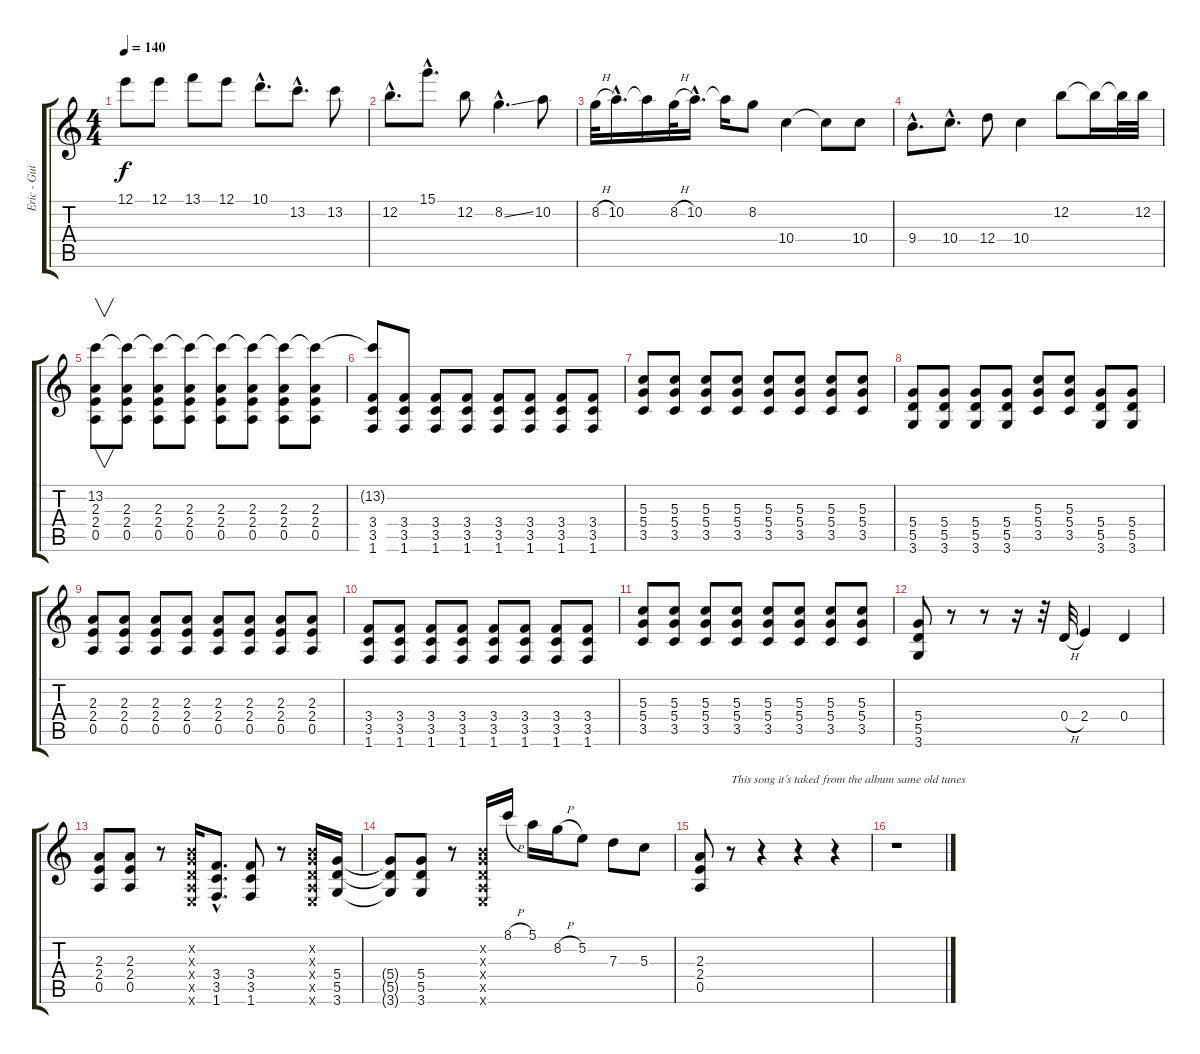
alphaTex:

\track ("Eric - Guitar 1" "Eric - Gui") {instrument distortionguitar}
\staff {score tabs}
\tuning (E4 B3 G3 D3 A2 E2) {hide}
\ts (4 4)
\tempo 140
\clef g2
\ks c
12.1.8{dy f} 12.1.8 13.1.8 12.1.8 10.1{hac}.8{d} 13.2{hac}.8{d} 13.2.8 |
12.2{hac}.8{d} 15.1{hac}.8{d} 12.2.8 8.2{ss hac}.4{d} 10.2.8 |
8.2{h}.32 10.2{hac}.16{d} 10.2{t}.16 8.2{h}.32 10.2{hac}.16{d} 10.2{t}.16 8.2.8 10.4.4 10.4{t}.8 10.4.8 |
9.4{hac}.8{d} 10.4{hac}.8{d} 12.4.8 10.4.4 12.2.8 12.2{t}.16 12.2{t}.32 12.2.32 |
(13.2 2.3 2.4 0.5).8{v} (13.2{t} 2.3 2.4 0.5).8 (13.2{t} 2.3 2.4 0.5).8 (13.2{t} 2.3 2.4 0.5).8 (13.2{t} 2.3 2.4 0.5).8 (13.2{t} 2.3 2.4 0.5).8 (13.2{t} 2.3 2.4 0.5).8 (13.2{t} 2.3 2.4 0.5).8 |
(13.2{t} 3.4 3.5 1.6).8 (3.4 3.5 1.6).8 (3.4 3.5 1.6).8 (3.4 3.5 1.6).8 (3.4 3.5 1.6).8 (3.4 3.5 1.6).8 (3.4 3.5 1.6).8 (3.4 3.5 1.6).8 |
(5.3 5.4 3.5).8 (5.3 5.4 3.5).8 (5.3 5.4 3.5).8 (5.3 5.4 3.5).8 (5.3 5.4 3.5).8 (5.3 5.4 3.5).8 (5.3 5.4 3.5).8 (5.3 5.4 3.5).8 |
(5.4 5.5 3.6).8 (5.4 5.5 3.6).8 (5.4 5.5 3.6).8 (5.4 5.5 3.6).8 (5.3 5.4 3.5).8 (5.3 5.4 3.5).8 (5.4 5.5 3.6).8 (5.4 5.5 3.6).8 |
(2.3 2.4 0.5).8 (2.3 2.4 0.5).8 (2.3 2.4 0.5).8 (2.3 2.4 0.5).8 (2.3 2.4 0.5).8 (2.3 2.4 0.5).8 (2.3 2.4 0.5).8 (2.3 2.4 0.5).8 |
(3.4 3.5 1.6).8 (3.4 3.5 1.6).8 (3.4 3.5 1.6).8 (3.4 3.5 1.6).8 (3.4 3.5 1.6).8 (3.4 3.5 1.6).8 (3.4 3.5 1.6).8 (3.4 3.5 1.6).8 |
(5.3 5.4 3.5).8 (5.3 5.4 3.5).8 (5.3 5.4 3.5).8 (5.3 5.4 3.5).8 (5.3 5.4 3.5).8 (5.3 5.4 3.5).8 (5.3 5.4 3.5).8 (5.3 5.4 3.5).8 |
(5.4 5.5 3.6).8 r.8 r.8 r.16 r.32 0.4{h}.32 2.4.4 0.4.4 |
(2.3 2.4 0.5).8 (2.3 2.4 0.5).8 r.8 (0.2{x} 0.3{x} 0.4{x} 0.5{x} 0.6{x}).16 (3.4{hac} 3.5{hac} 1.6{hac}).8{d} (3.4 3.5 1.6).8 r.8 (0.2{x} 0.3{x} 0.4{x} 0.5{x} 0.6{x}).16 (5.4 5.5 3.6).16 |
(5.4{t} 5.5{t} 3.6{t}).8 (5.4 5.5 3.6).8 r.8 (0.2{x} 0.3{x} 0.4{x} 0.5{x} 0.6{x}).16 8.1{h}.16 5.1.16 8.2{h}.16 5.2.8 7.3.8 5.3.8 |
(2.3 2.4 0.5).8 r.8{txt "This song it´s taked from the album same old tunes"} r.4 r.4 r.4 |
r.1
